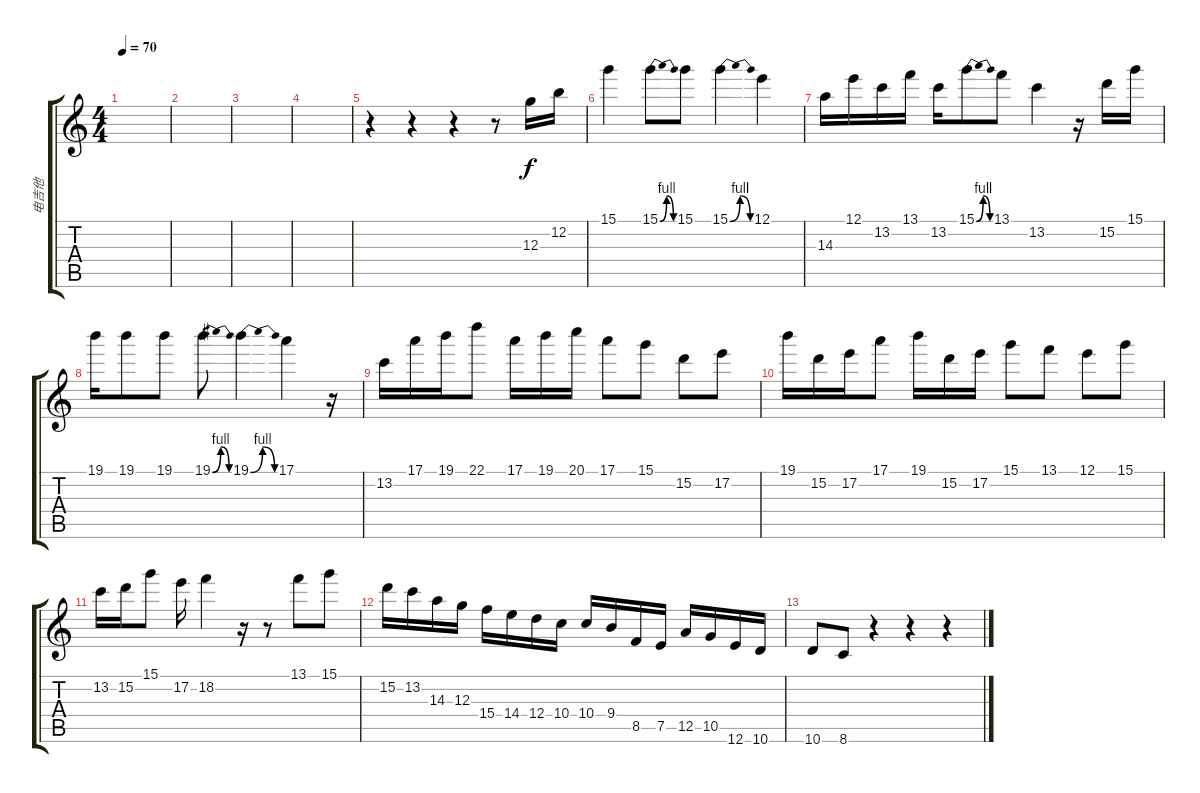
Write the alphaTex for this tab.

\track ("电吉他" "电吉他") {instrument distortionguitar}
\staff {score tabs}
\tuning (E4 B3 G3 D3 A2 E2) {hide}
\ts (4 4)
\tempo 70
\clef g2
\ks c
|
|
|
|
r.4 r.4 r.4 r.8 12.3.16 12.2.16 |
15.1.4 15.1{be (bendrelease 0 0 15 4 15 4 60 0)}.8 15.1.8 15.1{be (bendrelease 0 0 15 4 15 4 60 0)}.4 12.1.4 |
14.3.16 12.1.16 13.2.16 13.1.16 13.2.16 15.1{be (bendrelease 0 0 15 4 15 4 60 0)}.8 13.1.8 13.2.4 r.16 15.2.16 15.1.16 |
19.1.16 19.1.8 19.1.8 19.1{be (bendrelease 0 0 15 4 15 4 60 0)}.8 19.1{be (bendrelease 0 0 15 4 15 4 60 0)}.4 17.1.4 r.16 |
13.2.16 17.1.16 19.1.16 22.1.8 17.1.16 19.1.16 20.1.16 17.1.8 15.1.8 15.2.8 17.2.8 |
19.1.16 15.2.16 17.2.16 17.1.8 19.1.16 15.2.16 17.2.16 15.1.8 13.1.8 12.1.8 15.1.8 |
13.2.16 15.2.16 15.1.8 17.2.16 18.2.4 r.16 r.8 13.1.8 15.1.8 |
15.2.16 13.2.16 14.3.16 12.3.16 15.4.16 14.4.16 12.4.16 10.4.16 10.4.16 9.4.16 8.5.16 7.5.16 12.5.16 10.5.16 12.6.16 10.6.16 |
10.6.8 8.6.8 r.4 r.4 r.4
